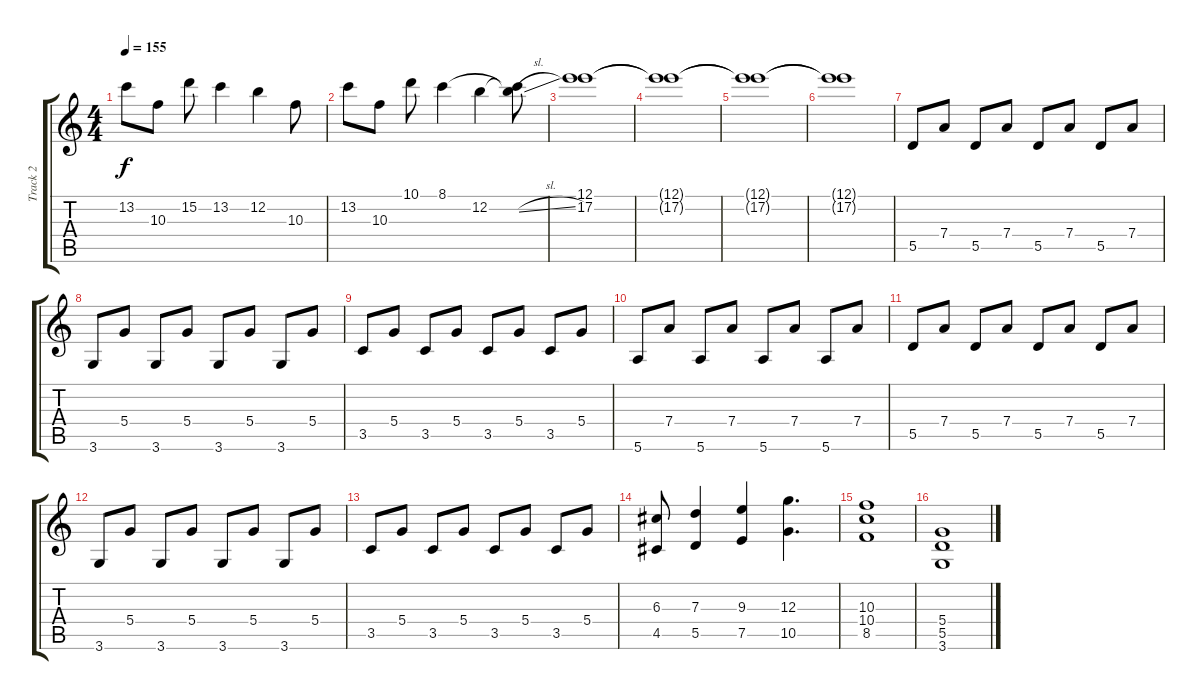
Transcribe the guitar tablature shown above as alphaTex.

\track ("Track 2" "Track 2") {instrument distortionguitar}
\staff {score tabs}
\tuning (E4 B3 G3 D3 A2 E2) {hide}
\ts (4 4)
\tempo 155
\clef g2
\ks c
13.2.8{dy f} 10.3.8 15.2.8 13.2.4 12.2.4 10.3.8 |
13.2.8 10.3.8 10.1.8 8.1.4 12.2.4 (8.1{t} 12.2{sl t}).8 |
(12.1 17.2).1 |
(12.1{t} 17.2{t}).1 |
(12.1{t} 17.2{t}).1 |
(12.1{t} 17.2{t}).1 |
5.5.8{volume 11 instrument electricguitarmuted} 7.4.8 5.5.8 7.4.8 5.5.8 7.4.8 5.5.8 7.4.8 |
3.6.8 5.4.8 3.6.8 5.4.8 3.6.8 5.4.8 3.6.8 5.4.8 |
3.5.8 5.4.8 3.5.8 5.4.8 3.5.8 5.4.8 3.5.8 5.4.8 |
5.6.8 7.4.8 5.6.8 7.4.8 5.6.8 7.4.8 5.6.8 7.4.8 |
5.5.8{instrument electricguitarmuted} 7.4.8 5.5.8 7.4.8 5.5.8 7.4.8 5.5.8 7.4.8 |
3.6.8 5.4.8 3.6.8 5.4.8 3.6.8 5.4.8 3.6.8 5.4.8 |
3.5.8 5.4.8 3.5.8 5.4.8 3.5.8 5.4.8 3.5.8 5.4.8 |
(6.3 4.5).8{instrument distortionguitar} (7.3 5.5).4 (9.3 7.5).4 (12.3 10.5).4{d} |
(10.3 10.4 8.5).1 |
(5.4 5.5 3.6).1
